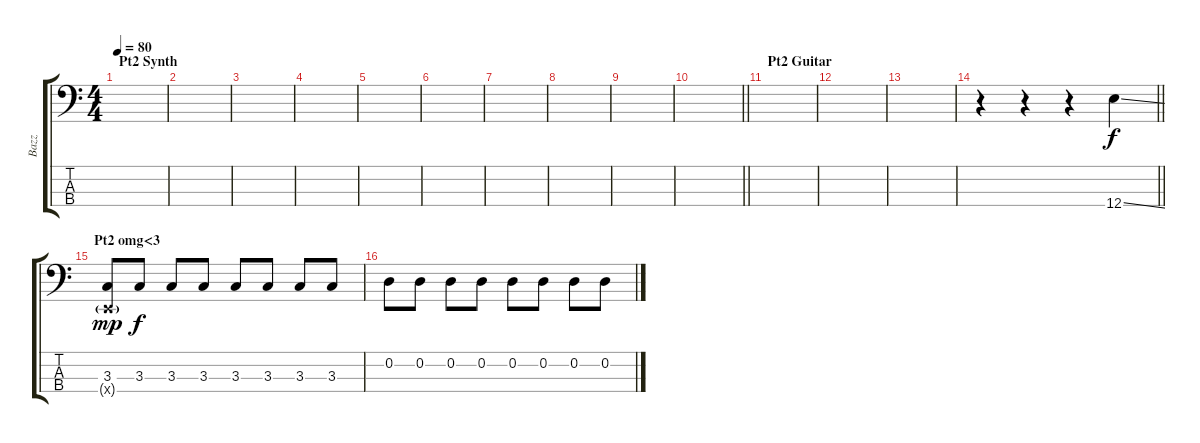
\track ("Bazz" "Bazz") {instrument electricbasspick}
\staff {score tabs}
\tuning (G2 D2 A1 E1) {hide}
\ts (4 4)
\section ("" "Pt2 Synth")
\tempo 80
\clef f4
\ks c
|
|
|
|
|
|
|
|
|
\barLineRight lightlight
|
\section ("" "Pt2 Guitar")
|
|
|
\barLineRight lightlight
r.4 r.4 r.4 12.4{ss}.4 |
\section ("" "Pt2 omg<3")
(3.3 0.4{g x}).8{dy mp} 3.3.8{dy f} 3.3.8 3.3.8 3.3.8 3.3.8 3.3.8 3.3.8 |
0.2.8 0.2.8 0.2.8 0.2.8 0.2.8 0.2.8 0.2.8 0.2.8
